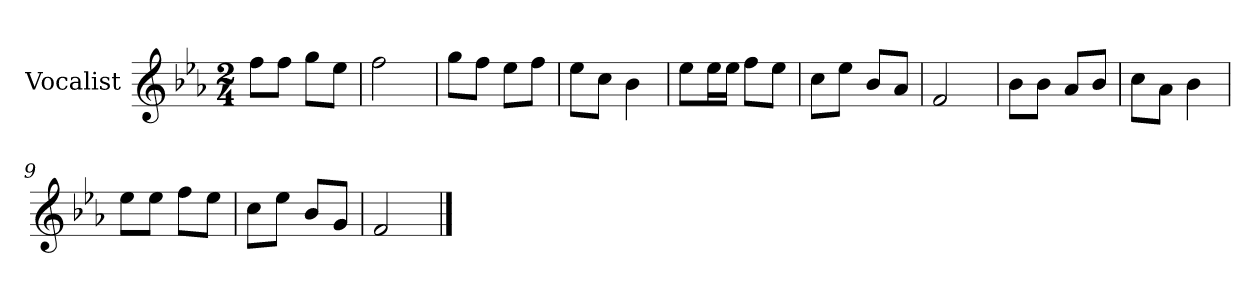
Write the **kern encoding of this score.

**kern
*part1
*staff1
*I"Vocalist
*k[b-e-a-]
*E-:
*M2/4
=
8ffL
8ffJ
8ggL
8ee-J
=1
2ff
=2
8ggL
8ffJ
8ee-L
8ffJ
=3
8ee-L
8ccJ
4b-
=4
8ee-L
16ee-L
16ee-JJ
8ffL
8ee-J
=5
8ccL
8ee-J
8b-L
8a-J
=6
2f
=7
8b-L
8b-J
8a-L
8b-J
=8
8ccL
8a-J
4b-
=9
8ee-L
8ee-J
8ffL
8ee-J
=10
8ccL
8ee-J
8b-L
8gJ
=11
2f
==
*-
